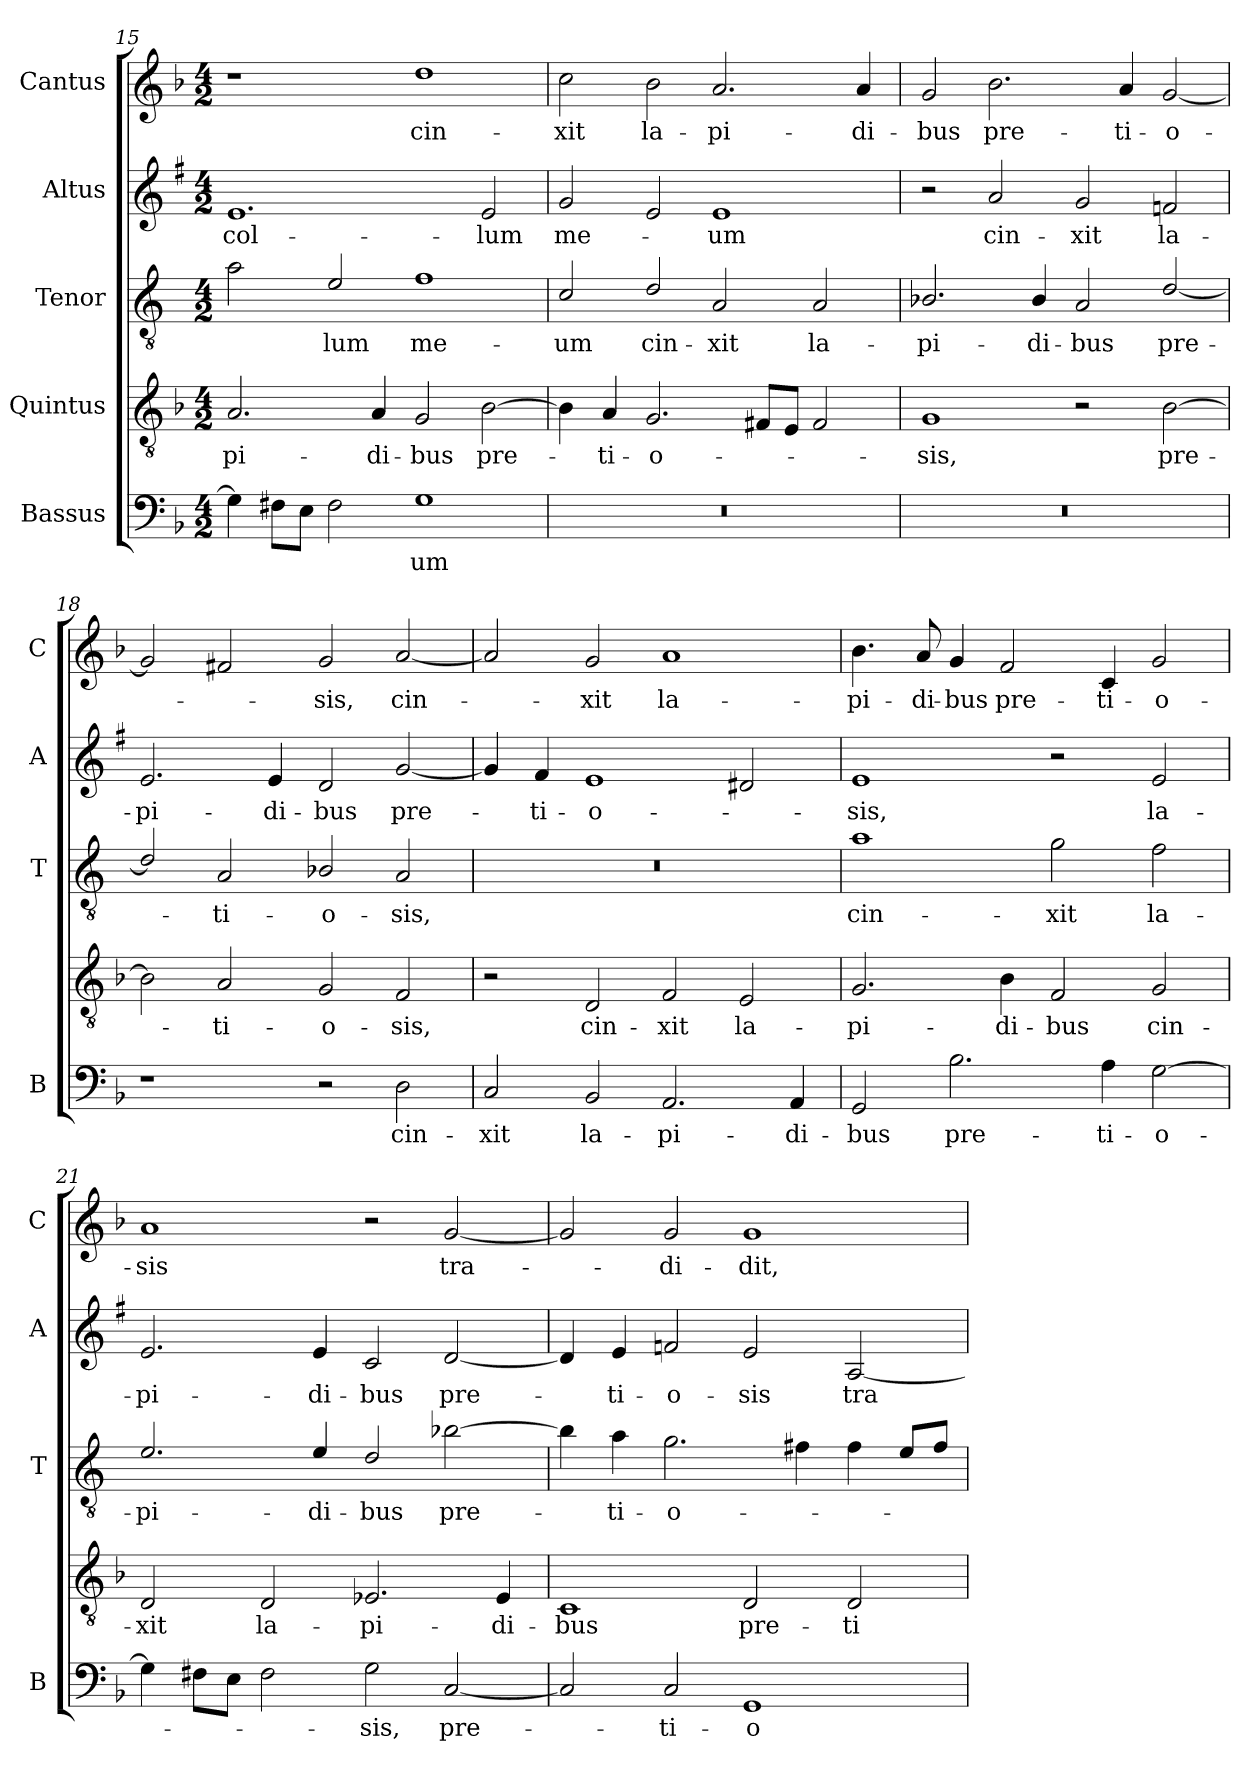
**kern	**text	**kern	**text	**kern	**text	**kern	**text	**kern	**text
*part5	*part5	*part4	*part4	*part3	*part3	*part2	*part2	*part1	*part1
*staff5	*staff5	*staff4	*staff4	*staff3	*staff3	*staff2	*staff2	*staff1	*staff1
*I"Bassus	*	*I"Quintus	*	*I"Tenor	*	*I"Altus	*	*I"Cantus	*
*I'B	*	*	*	*I'T	*	*I'A	*	*I'C	*
*clefF4	*	*clefGv2	*	*clefGv2	*	*clefG2	*	*clefG2	*
*	*	*	*	*ITrd4c7	*	*ITrd1c2	*	*	*
*k[b-]	*	*k[b-]	*	*k[b-]	*	*k[b-]	*	*k[b-]	*
*F:	*	*F:	*	*F:	*	*F:	*	*F:	*
*M4/2	*	*M4/2	*	*M4/2	*	*M4/2	*	*M4/2	*
=15	=15	=15	=15	=15	=15	=15	=15	=15	=15
!	!	!	!LO:LY:b	!	!	!	!LO:LY:b	!	!
4G\]	.	2.A/	-pi-	2d\	.	1.d	col-	1r	.
8F#X\L	.	.	.	.	.	.	.	.	.
8E\J	.	.	.	.	.	.	.	.	.
!	!	!	!	!	!LO:LY:b	!	!	!	!
2F#\	.	.	.	2A/	-lum	.	.	.	.
!	!	!	!LO:LY:b	!	!	!	!	!	!
.	.	4A/	-di-	.	.	.	.	.	.
!	!LO:LY:b	!	!LO:LY:b	!	!LO:LY:b	!	!	!	!LO:LY:b
1G	-um	2G/	-bus	1B-	me-	.	.	1dd	cin-
!	!	!	!LO:LY:b	!	!	!	!LO:LY:b	!	!
.	.	[2B-\	pre-	.	.	2d/	-lum	.	.
!!LO:PB:g=z
=16	=16	=16	=16	=16	=16	=16	=16	=16	=16
!	!	!	!	!	!LO:LY:b	!	!LO:LY:b	!	!LO:LY:b
0r	.	4B-\]	.	2F/	-um	2f/	me-	2cc\	-xit
!	!	!	!LO:LY:b	!	!	!	!	!	!
.	.	4A/	-ti-	.	.	.	.	.	.
!	!	!	!LO:LY:b	!	!LO:LY:b	!	!	!	!LO:LY:b
.	.	2.G/	-o-	2G/	cin-	2d/	.	2b-\	la-
!	!	!	!	!	!LO:LY:b	!	!LO:LY:b	!	!LO:LY:b
.	.	.	.	2D/	-xit	1d	-um	2.a/	-pi-
.	.	8F#X/L	.	.	.	.	.	.	.
.	.	8E/J	.	.	.	.	.	.	.
!	!	!	!	!	!LO:LY:b	!	!	!	!
.	.	2F#/	.	2D/	la-	.	.	.	.
!	!	!	!	!	!	!	!	!	!LO:LY:b
.	.	.	.	.	.	.	.	4a/	-di-
=17	=17	=17	=17	=17	=17	=17	=17	=17	=17
!	!	!	!LO:LY:b	!	!LO:LY:b	!	!	!	!LO:LY:b
0r	.	1G	-sis,	2.E-X/	-pi-	2r	.	2g/	-bus
!	!	!	!	!	!	!	!LO:LY:b	!	!LO:LY:b
.	.	.	.	.	.	2g/	cin-	2.b-\	pre-
!	!	!	!	!	!LO:LY:b	!	!	!	!
.	.	.	.	4E-/	-di-	.	.	.	.
!	!	!	!	!	!LO:LY:b	!	!LO:LY:b	!	!
.	.	2r	.	2D/	-bus	2f/	-xit	.	.
!	!	!	!	!	!	!	!	!	!LO:LY:b
.	.	.	.	.	.	.	.	4a/	-ti-
!	!	!	!LO:LY:b	!	!LO:LY:b	!	!LO:LY:b	!	!LO:LY:b
.	.	[2B-\	pre-	[2G/	pre-	2e-X/	la-	[2g/	-o-
=18	=18	=18	=18	=18	=18	=18	=18	=18	=18
!	!	!	!	!	!	!	!LO:LY:b	!	!
1r	.	2B-\]	.	2G/]	.	2.d/	-pi-	2g/]	.
!	!	!	!LO:LY:b	!	!LO:LY:b	!	!	!	!
.	.	2A/	-ti-	2D/	-ti-	.	.	2f#X/	.
!	!	!	!	!	!	!	!LO:LY:b	!	!
.	.	.	.	.	.	4d/	-di-	.	.
!	!	!	!LO:LY:b	!	!LO:LY:b	!	!LO:LY:b	!	!LO:LY:b
2r	.	2G/	-o-	2E-X/	-o-	2c/	-bus	2g/	-sis,
!	!LO:LY:b	!	!LO:LY:b	!	!LO:LY:b	!	!LO:LY:b	!	!LO:LY:b
2D\	cin-	2F/	-sis,	2D/	-sis,	[2f/	pre-	[2a/	cin-
=19	=19	=19	=19	=19	=19	=19	=19	=19	=19
!	!LO:LY:b	!	!	!	!	!	!	!	!
2C/	-xit	2r	.	0r	.	4f/]	.	2a/]	.
!	!	!	!	!	!	!	!LO:LY:b	!	!
.	.	.	.	.	.	4e/	-ti-	.	.
!	!LO:LY:b	!	!LO:LY:b	!	!	!	!LO:LY:b	!	!LO:LY:b
2BB-/	la-	2D/	cin-	.	.	1d	-o-	2g/	-xit
!	!LO:LY:b	!	!LO:LY:b	!	!	!	!	!	!LO:LY:b
2.AA/	-pi-	2F/	-xit	.	.	.	.	1a	la-
!	!	!	!LO:LY:b	!	!	!	!	!	!
.	.	2E/	la-	.	.	2c#X/	.	.	.
!	!LO:LY:b	!	!	!	!	!	!	!	!
4AA/	-di-	.	.	.	.	.	.	.	.
=20	=20	=20	=20	=20	=20	=20	=20	=20	=20
!	!LO:LY:b	!	!LO:LY:b	!	!LO:LY:b	!	!LO:LY:b	!	!LO:LY:b
2GG/	-bus	2.G/	-pi-	1d	cin-	1d	-sis,	4.b-\	-pi-
!	!	!	!	!	!	!	!	!	!LO:LY:b
.	.	.	.	.	.	.	.	8a/	-di-
!	!LO:LY:b	!	!	!	!	!	!	!	!LO:LY:b
2.B-\	pre-	.	.	.	.	.	.	4g/	-bus
!	!	!	!LO:LY:b	!	!	!	!	!	!LO:LY:b
.	.	4B-\	-di-	.	.	.	.	2f/	pre-
!	!	!	!LO:LY:b	!	!LO:LY:b	!	!	!	!
.	.	2F/	-bus	2c\	-xit	2r	.	.	.
!	!LO:LY:b	!	!	!	!	!	!	!	!LO:LY:b
4A\	-ti-	.	.	.	.	.	.	4c/	-ti-
!	!LO:LY:b	!	!LO:LY:b	!	!LO:LY:b	!	!LO:LY:b	!	!LO:LY:b
[2G\	-o-	2G/	cin-	2B-\	la-	2d/	la-	2g/	-o-
!!LO:LB:g=z
=21	=21	=21	=21	=21	=21	=21	=21	=21	=21
!	!	!	!LO:LY:b	!	!LO:LY:b	!	!LO:LY:b	!	!LO:LY:b
4G\]	.	2D/	-xit	2.A/	-pi-	2.d/	-pi-	1a	-sis
8F#X\L	.	.	.	.	.	.	.	.	.
8E\J	.	.	.	.	.	.	.	.	.
!	!	!	!LO:LY:b	!	!	!	!	!	!
2F#\	.	2D/	la-	.	.	.	.	.	.
!	!	!	!	!	!LO:LY:b	!	!LO:LY:b	!	!
.	.	.	.	4A/	-di-	4d/	-di-	.	.
!	!LO:LY:b	!	!LO:LY:b	!	!LO:LY:b	!	!LO:LY:b	!	!
2G\	-sis,	2.E-X/	-pi-	2G/	-bus	2B-/	-bus	2r	.
!	!LO:LY:b	!	!	!	!LO:LY:b	!	!LO:LY:b	!	!LO:LY:b
[2C/	pre-	.	.	[2e-X\	pre-	[2c/	pre-	[2g/	tra-
!	!	!	!LO:LY:b	!	!	!	!	!	!
.	.	4E-/	-di-	.	.	.	.	.	.
=22	=22	=22	=22	=22	=22	=22	=22	=22	=22
!	!	!	!LO:LY:b	!	!	!	!	!	!
2C/]	.	1C	-bus	4e-\]	.	4c/]	.	2g/]	.
!	!	!	!	!	!LO:LY:b	!	!LO:LY:b	!	!
.	.	.	.	4d\	-ti-	4d/	-ti-	.	.
!	!LO:LY:b	!	!	!	!LO:LY:b	!	!LO:LY:b	!	!LO:LY:b
2C/	-ti-	.	.	2.c\	-o-	2e-X/	-o-	2g/	-di-
!	!LO:LY:b	!	!LO:LY:b	!	!	!	!LO:LY:b	!	!LO:LY:b
1GG	-o-	2D/	pre-	.	.	2d/	-sis	1g	-dit,
.	.	.	.	4Bn\	.	.	.	.	.
!	!	!	!LO:LY:b	!	!	!	!LO:LY:b	!	!
.	.	2D/	-ti-	4B\	.	[2G/	tra-	.	.
.	.	.	.	8A/L	.	.	.	.	.
.	.	.	.	8B/J	.	.	.	.	.
=	=	=	=	=	=	=	=	=	=
*-	*-	*-	*-	*-	*-	*-	*-	*-	*-
